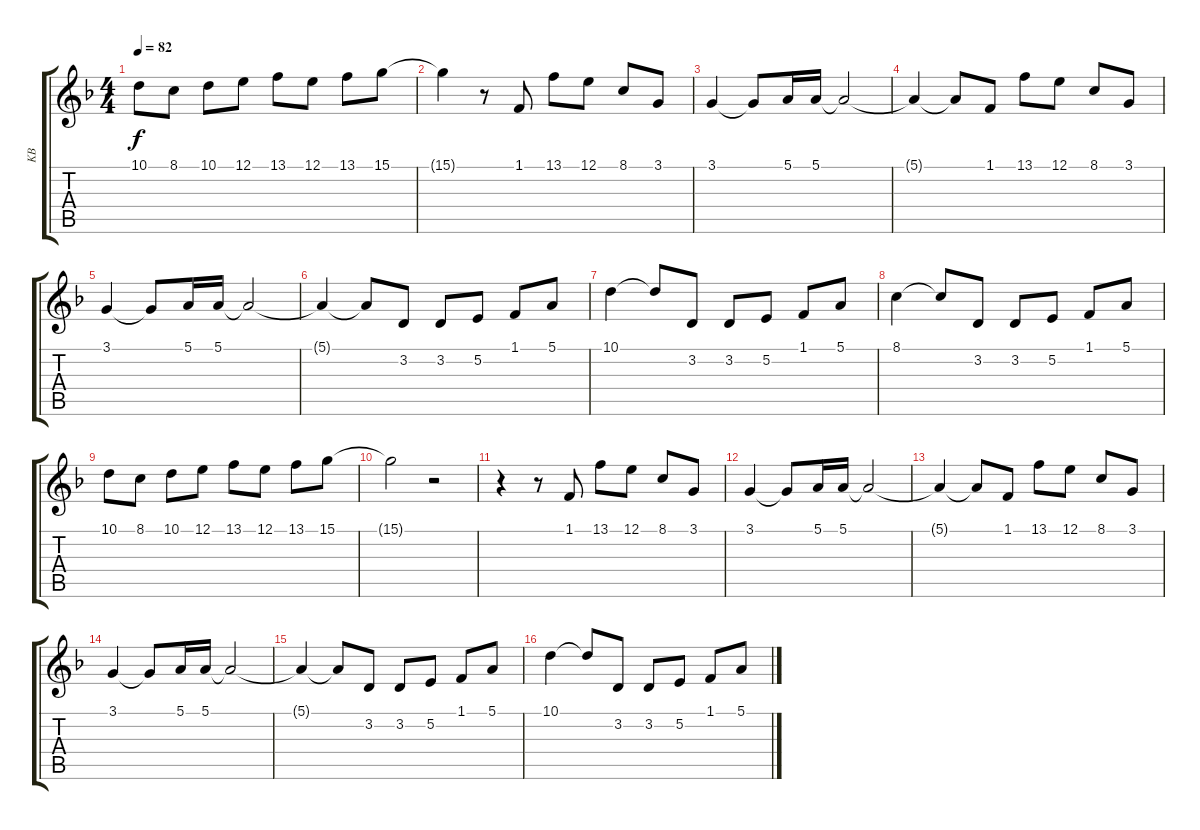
\track ("KB" "KB") {instrument synthstrings2}
\staff {score tabs}
\tuning (E4 B3 G3 D3 A2 E2) {hide}
\ts (4 4)
\tempo 82
\clef g2
\ks f
10.1.8{dy f} 8.1.8 10.1.8 12.1.8 13.1.8 12.1.8 13.1.8 15.1.8 |
15.1{t}.4 r.8 1.1.8 13.1.8 12.1.8 8.1.8 3.1.8 |
3.1.4 3.1{t}.8 5.1.16 5.1.16 5.1{t}.2 |
5.1{t}.4 5.1{t}.8 1.1.8 13.1.8 12.1.8 8.1.8 3.1.8 |
3.1.4 3.1{t}.8 5.1.16 5.1.16 5.1{t}.2 |
5.1{t}.4 5.1{t}.8 3.2.8 3.2.8 5.2.8 1.1.8 5.1.8 |
10.1.4 10.1{t}.8 3.2.8 3.2.8 5.2.8 1.1.8 5.1.8 |
8.1.4 8.1{t}.8 3.2.8 3.2.8 5.2.8 1.1.8 5.1.8 |
10.1.8 8.1.8 10.1.8 12.1.8 13.1.8 12.1.8 13.1.8 15.1.8 |
15.1{t}.2 r.2 |
r.4 r.8 1.1.8 13.1.8 12.1.8 8.1.8 3.1.8 |
3.1.4 3.1{t}.8 5.1.16 5.1.16 5.1{t}.2 |
5.1{t}.4 5.1{t}.8 1.1.8 13.1.8 12.1.8 8.1.8 3.1.8 |
3.1.4 3.1{t}.8 5.1.16 5.1.16 5.1{t}.2 |
5.1{t}.4 5.1{t}.8 3.2.8 3.2.8 5.2.8 1.1.8 5.1.8 |
10.1.4 10.1{t}.8 3.2.8 3.2.8 5.2.8 1.1.8 5.1.8
